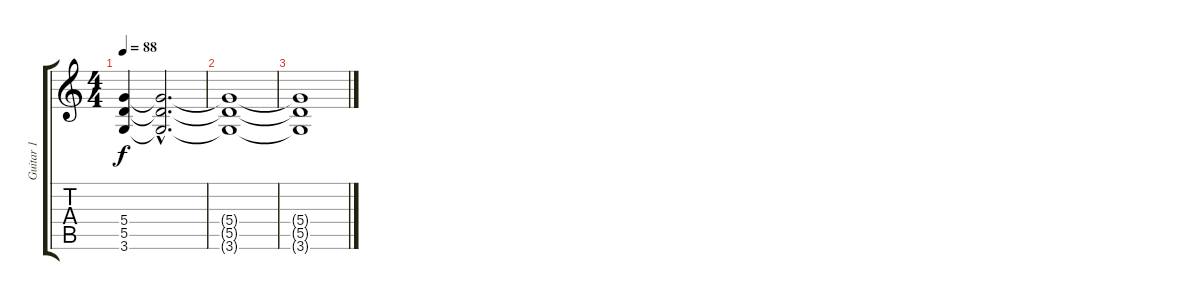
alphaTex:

\track ("Guitar 1" "Guitar 1") {instrument overdrivenguitar}
\staff {score tabs}
\tuning (E4 B3 G3 D3 A2 E2) {hide}
\ts (4 4)
\tempo 88
\clef g2
\ks c
(5.4 5.5 3.6).4{dy f} (5.4{hac t} 5.5{hac t} 3.6{hac t}).2{d volume 2} |
(5.4{t} 5.5{t} 3.6{t}).1 |
(5.4{t} 5.5{t} 3.6{t}).1
